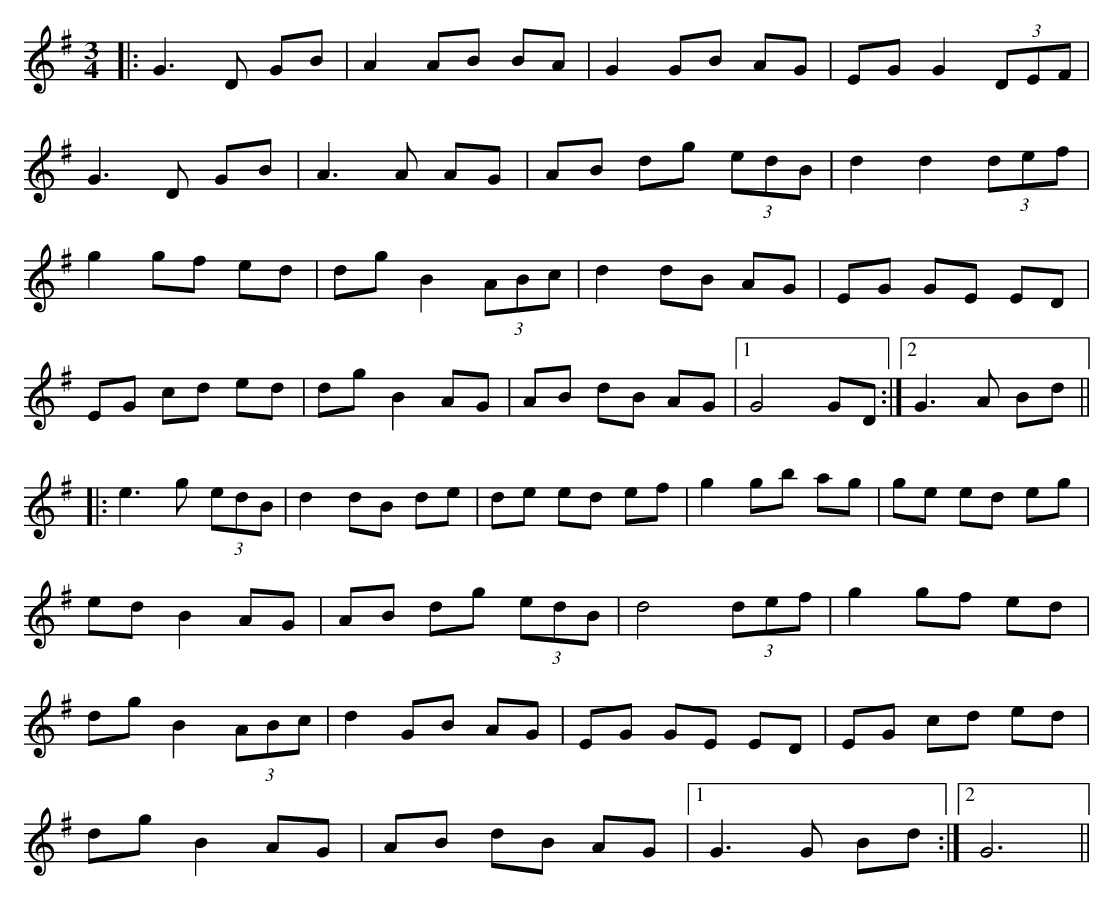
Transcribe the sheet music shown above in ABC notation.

X:1
M:3/4
K:G
|:G3 D GB|A2 AB BA|G2 GB AG|EG G2 (3DEF|
G3 D GB|A3 A AG|AB dg (3edB|d2 d2 (3def|
g2 gf ed|dg B2 (3ABc|d2 dB AG|EG GE ED|
EG cd ed|dg B2 AG|AB dB AG|1 G4 GD:|2 G3 A Bd||
|:e3 g (3edB|d2 dB de|de ed ef|g2 gb ag|ge ed eg|
ed B2 AG|AB dg (3edB|d4 (3def|g2 gf ed|
dg B2 (3ABc|d2 GB AG|EG GE ED|EG cd ed|
dg B2 AG|AB dB AG|1 G3 G Bd:|2 G6||
